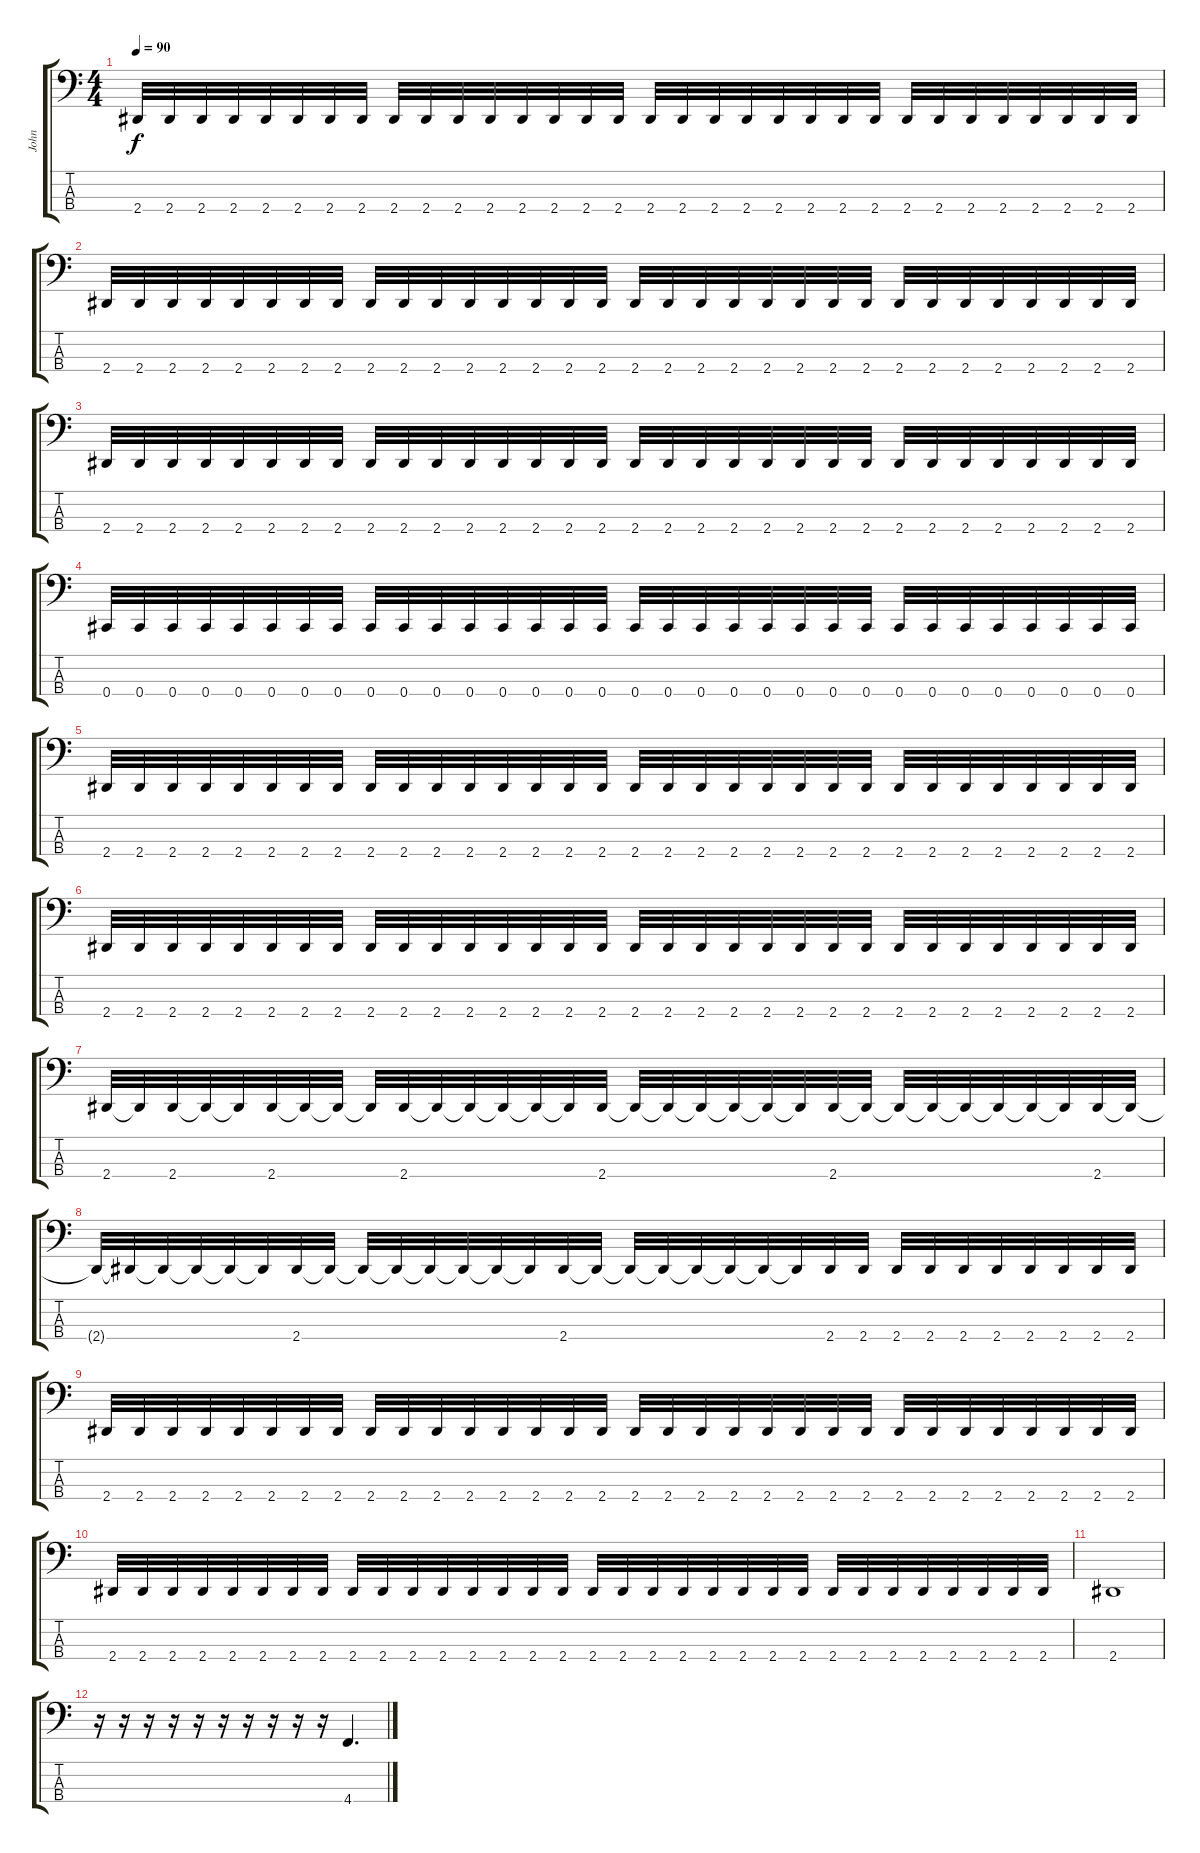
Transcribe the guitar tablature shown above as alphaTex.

\track ("John" "John") {instrument electricbasspick}
\staff {score tabs}
\tuning (Gb2 Db2 Ab1 Db1) {hide}
\ts (4 4)
\tempo 90
\clef f4
\ks c
2.4.32{dy f} 2.4.32 2.4.32 2.4.32 2.4.32 2.4.32 2.4.32 2.4.32 2.4.32 2.4.32 2.4.32 2.4.32 2.4.32 2.4.32 2.4.32 2.4.32 2.4.32 2.4.32 2.4.32 2.4.32 2.4.32 2.4.32 2.4.32 2.4.32 2.4.32 2.4.32 2.4.32 2.4.32 2.4.32 2.4.32 2.4.32 2.4.32 |
2.4.32 2.4.32 2.4.32 2.4.32 2.4.32 2.4.32 2.4.32 2.4.32 2.4.32 2.4.32 2.4.32 2.4.32 2.4.32 2.4.32 2.4.32 2.4.32 2.4.32 2.4.32 2.4.32 2.4.32 2.4.32 2.4.32 2.4.32 2.4.32 2.4.32 2.4.32 2.4.32 2.4.32 2.4.32 2.4.32 2.4.32 2.4.32 |
2.4.32 2.4.32 2.4.32 2.4.32 2.4.32 2.4.32 2.4.32 2.4.32 2.4.32 2.4.32 2.4.32 2.4.32 2.4.32 2.4.32 2.4.32 2.4.32 2.4.32 2.4.32 2.4.32 2.4.32 2.4.32 2.4.32 2.4.32 2.4.32 2.4.32 2.4.32 2.4.32 2.4.32 2.4.32 2.4.32 2.4.32 2.4.32 |
0.4.32 0.4.32 0.4.32 0.4.32 0.4.32 0.4.32 0.4.32 0.4.32 0.4.32 0.4.32 0.4.32 0.4.32 0.4.32 0.4.32 0.4.32 0.4.32 0.4.32 0.4.32 0.4.32 0.4.32 0.4.32 0.4.32 0.4.32 0.4.32 0.4.32 0.4.32 0.4.32 0.4.32 0.4.32 0.4.32 0.4.32 0.4.32 |
2.4.32 2.4.32 2.4.32 2.4.32 2.4.32 2.4.32 2.4.32 2.4.32 2.4.32 2.4.32 2.4.32 2.4.32 2.4.32 2.4.32 2.4.32 2.4.32 2.4.32 2.4.32 2.4.32 2.4.32 2.4.32 2.4.32 2.4.32 2.4.32 2.4.32 2.4.32 2.4.32 2.4.32 2.4.32 2.4.32 2.4.32 2.4.32 |
2.4.32 2.4.32 2.4.32 2.4.32 2.4.32 2.4.32 2.4.32 2.4.32 2.4.32 2.4.32 2.4.32 2.4.32 2.4.32 2.4.32 2.4.32 2.4.32 2.4.32 2.4.32 2.4.32 2.4.32 2.4.32 2.4.32 2.4.32 2.4.32 2.4.32 2.4.32 2.4.32 2.4.32 2.4.32 2.4.32 2.4.32 2.4.32 |
2.4.32 2.4{t}.32 2.4.32 2.4{t}.32 2.4{t}.32 2.4.32 2.4{t}.32 2.4{t}.32 2.4{t}.32 2.4.32 2.4{t}.32 2.4{t}.32 2.4{t}.32 2.4{t}.32 2.4{t}.32 2.4.32 2.4{t}.32 2.4{t}.32 2.4{t}.32 2.4{t}.32 2.4{t}.32 2.4{t}.32 2.4.32 2.4{t}.32 2.4{t}.32 2.4{t}.32 2.4{t}.32 2.4{t}.32 2.4{t}.32 2.4{t}.32 2.4.32 2.4{t}.32 |
2.4{t}.32 2.4{t}.32 2.4{t}.32 2.4{t}.32 2.4{t}.32 2.4{t}.32 2.4.32 2.4{t}.32 2.4{t}.32 2.4{t}.32 2.4{t}.32 2.4{t}.32 2.4{t}.32 2.4{t}.32 2.4.32 2.4{t}.32 2.4{t}.32 2.4{t}.32 2.4{t}.32 2.4{t}.32 2.4{t}.32 2.4{t}.32 2.4.32 2.4.32 2.4.32 2.4.32 2.4.32 2.4.32 2.4.32 2.4.32 2.4.32 2.4.32 |
2.4.32 2.4.32 2.4.32 2.4.32 2.4.32 2.4.32 2.4.32 2.4.32 2.4.32 2.4.32 2.4.32 2.4.32 2.4.32 2.4.32 2.4.32 2.4.32 2.4.32 2.4.32 2.4.32 2.4.32 2.4.32 2.4.32 2.4.32 2.4.32 2.4.32 2.4.32 2.4.32 2.4.32 2.4.32 2.4.32 2.4.32 2.4.32 |
2.4.32 2.4.32 2.4.32 2.4.32 2.4.32 2.4.32 2.4.32 2.4.32 2.4.32 2.4.32 2.4.32 2.4.32 2.4.32 2.4.32 2.4.32 2.4.32 2.4.32 2.4.32 2.4.32 2.4.32 2.4.32 2.4.32 2.4.32 2.4.32 2.4.32 2.4.32 2.4.32 2.4.32 2.4.32 2.4.32 2.4.32 2.4.32 |
2.4.1 |
r.16 r.16 r.16 r.16 r.16 r.16 r.16 r.16 r.16 r.16 4.4.4{d}
